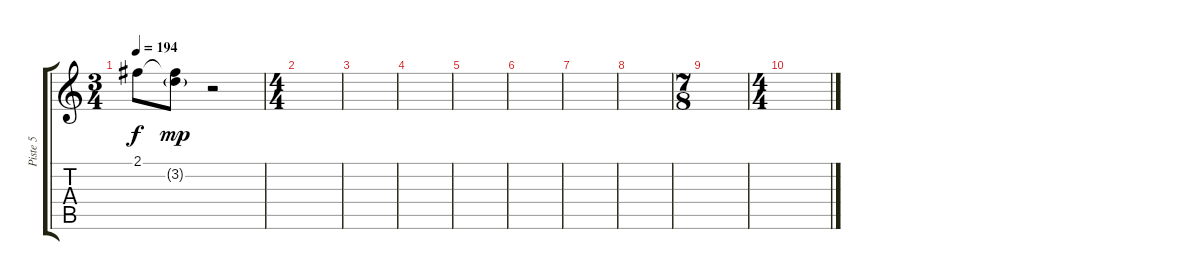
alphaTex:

\track ("Piste 5" "Piste 5") {instrument electricguitarclean}
\staff {score tabs}
\tuning (E4 B3 G3 D3 A2 E2) {hide}
\ts (3 4)
\tempo 194
\clef g2
\ks c
2.1.8{dy f} (2.1{t} 3.2{g}).8{dy mp} r.2 |
\ts (4 4)
|
|
|
|
|
|
|
\ts (7 8)
|
\ts (4 4)
